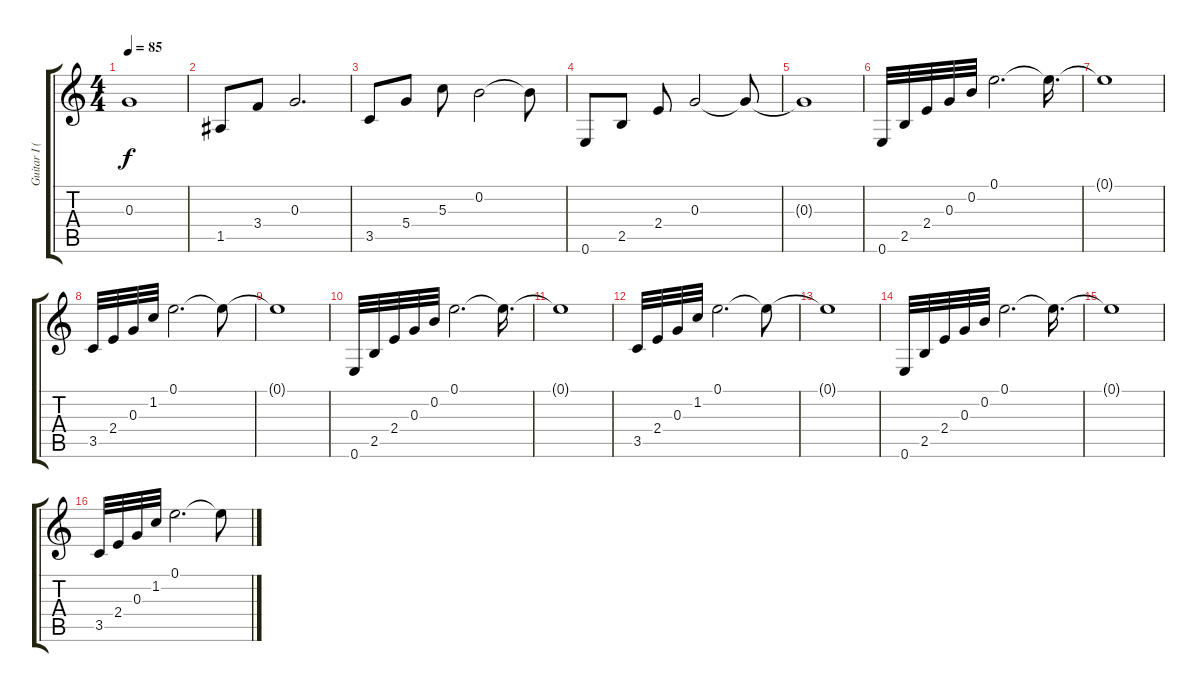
\track ("Guitar I (Inoran)" "Guitar I (") {instrument electricguitarclean}
\staff {score tabs}
\tuning (E4 B3 G3 D3 A2 E2) {hide}
\ts (4 4)
\tempo 85
\clef g2
\ks c
0.3{t}.1{dy f} |
1.5.8 3.4.8 0.3.2{d} |
3.5.8 5.4.8 5.3.8 0.2.2 0.2{t}.8 |
0.6.8 2.5.8 2.4.8 0.3.2 0.3{t}.8 |
0.3{t}.1 |
0.6.32 2.5.32 2.4.32 0.3.32 0.2.32 0.1.2{d} 0.1{t}.16{d} |
0.1{t}.1 |
3.5.32 2.4.32 0.3.32 1.2.32 0.1.2{d} 0.1{t}.8 |
0.1{t}.1 |
0.6.32 2.5.32 2.4.32 0.3.32 0.2.32 0.1.2{d} 0.1{t}.16{d} |
0.1{t}.1 |
3.5.32 2.4.32 0.3.32 1.2.32 0.1.2{d} 0.1{t}.8 |
0.1{t}.1 |
0.6.32 2.5.32 2.4.32 0.3.32 0.2.32 0.1.2{d} 0.1{t}.16{d} |
0.1{t}.1 |
3.5.32 2.4.32 0.3.32 1.2.32 0.1.2{d} 0.1{t}.8
